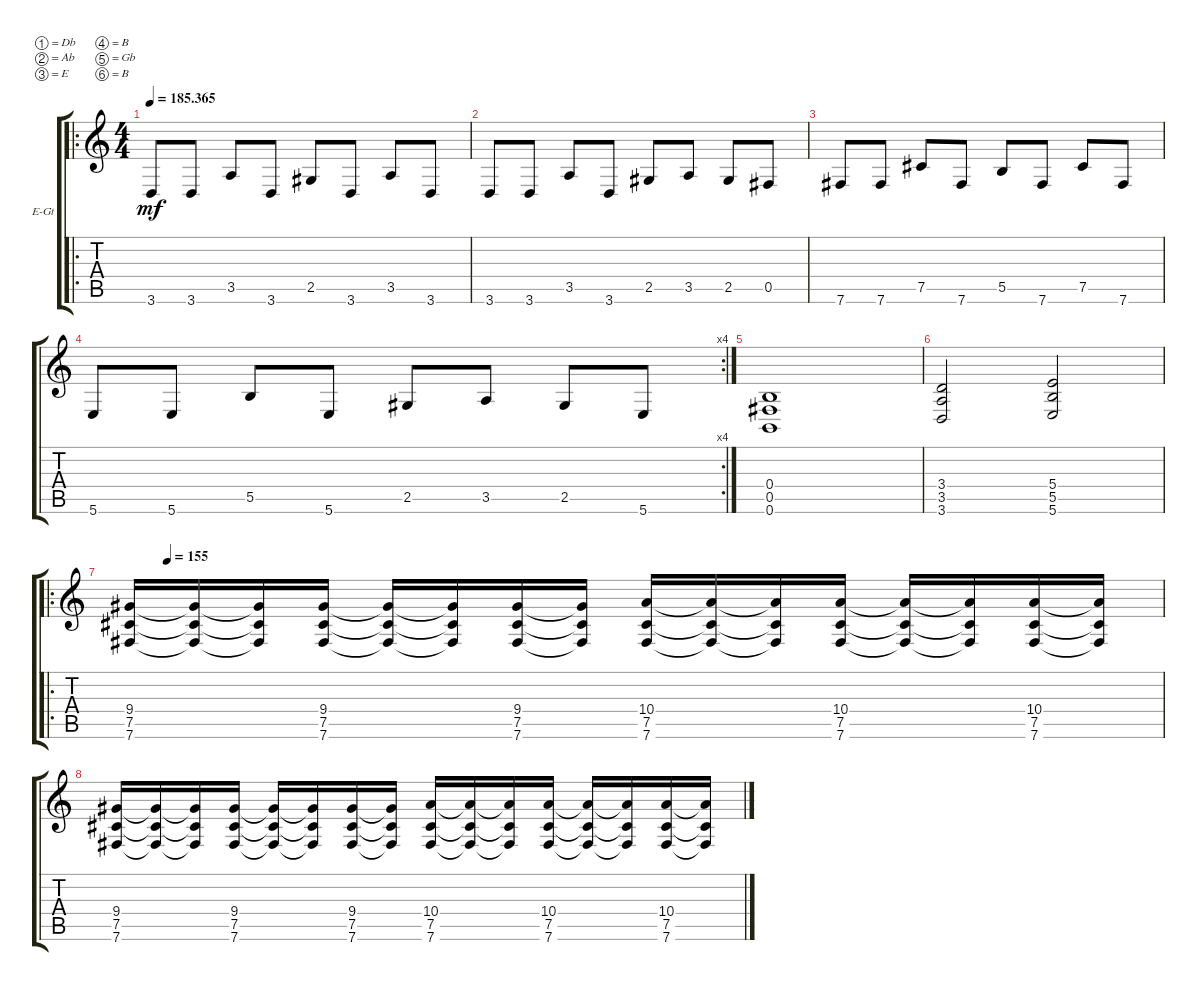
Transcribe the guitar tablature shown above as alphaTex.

\bracketExtendMode groupsimilarinstruments
\firstSystemTrackNameOrientation horizontal
\otherSystemsTrackNameOrientation horizontal
\track ("Rhythm" "E-Gt") {instrument distortionguitar}
\staff {score tabs}
\tuning (Db4 Ab3 E3 B2 Gb2 B1)
\ro
\ts (4 4)
\tempo
185.365
\accidentals auto
\clef g2
\ottava regular
\simile none
\ks c
3.6.8{dy mf} 3.6.8 3.5.8 3.6.8 2.5.8 3.6.8 3.5.8 3.6.8 |
3.6.8 3.6.8 3.5.8 3.6.8 2.5.8 3.5.8 2.5.8 0.5.8 |
7.6.8 7.6.8 7.5.8 7.6.8 5.5.8 7.6.8 7.5.8 7.6.8 |
\rc 4
5.6.8 5.6.8 5.5.8 5.6.8 2.5.8 3.5.8 2.5.8 5.6.8 |
(0.6 0.5 0.4).1 |
(3.6 3.5 3.4).2 (5.4 5.5 5.6).2 |
\ro
\tempo (155 0.0375)
(7.6 7.5 9.4).16 (7.6{t} 7.5{t} 9.4{t}).16 (7.6{t} 7.5{t} 9.4{t}).16 (7.6 7.5 9.4).16 (7.6{t} 7.5{t} 9.4{t}).16 (7.6{t} 7.5{t} 9.4{t}).16 (7.6 7.5 9.4).16 (7.6{t} 7.5{t} 9.4{t}).16 (7.6 7.5 10.4).16 (7.6{t} 7.5{t} 10.4{t}).16 (7.6{t} 7.5{t} 10.4{t}).16 (7.6 7.5 10.4).16 (7.6{t} 7.5{t} 10.4{t}).16 (7.6{t} 7.5{t} 10.4{t}).16 (7.6 7.5 10.4).16 (7.6{t} 7.5{t} 10.4{t}).16 |
(7.6 7.5 9.4).16 (7.6{t} 7.5{t} 9.4{t}).16 (7.6{t} 7.5{t} 9.4{t}).16 (7.6 7.5 9.4).16 (7.6{t} 7.5{t} 9.4{t}).16 (7.6{t} 7.5{t} 9.4{t}).16 (7.6 7.5 9.4).16 (7.6{t} 7.5{t} 9.4{t}).16 (7.6 7.5 10.4).16 (7.6{t} 7.5{t} 10.4{t}).16 (7.6{t} 7.5{t} 10.4{t}).16 (7.6 7.5 10.4).16 (7.6{t} 7.5{t} 10.4{t}).16 (7.6{t} 7.5{t} 10.4{t}).16 (7.6 7.5 10.4).16 (7.6{t} 7.5{t} 10.4{t}).16
